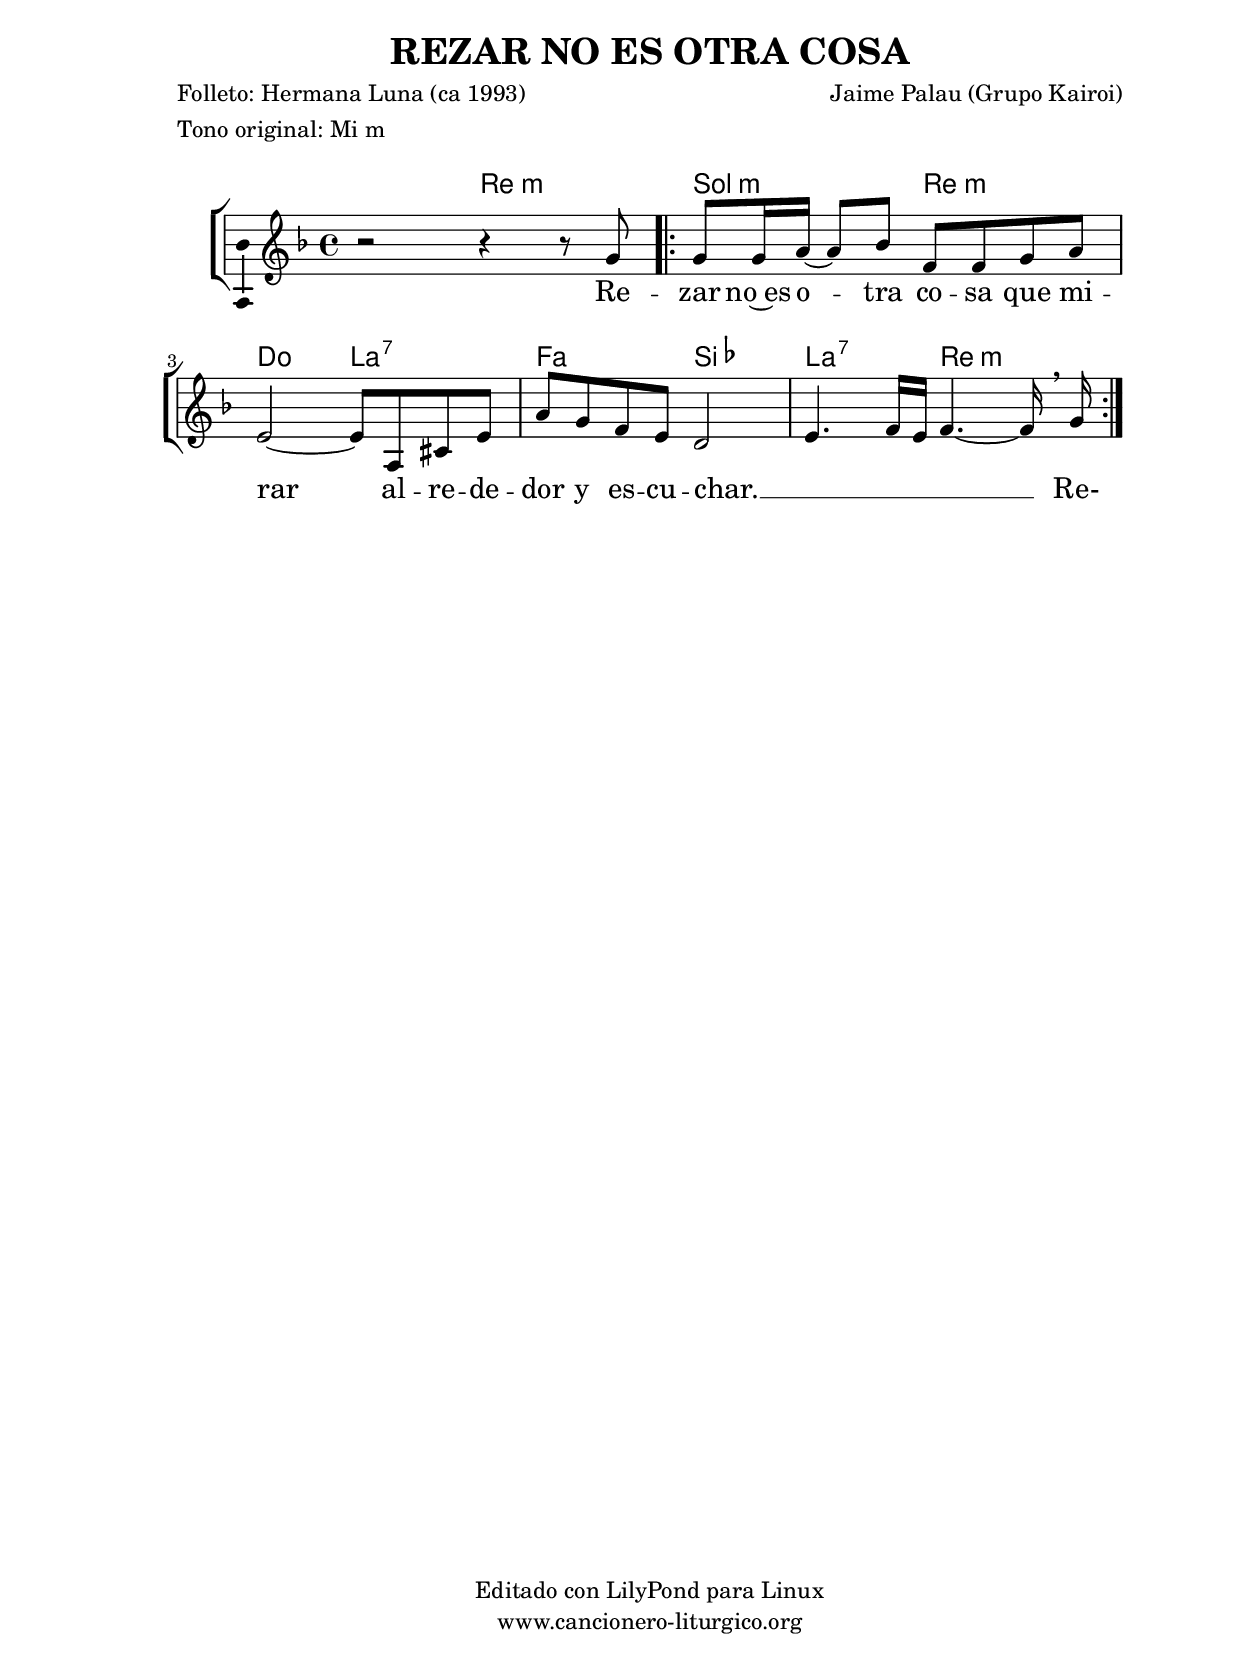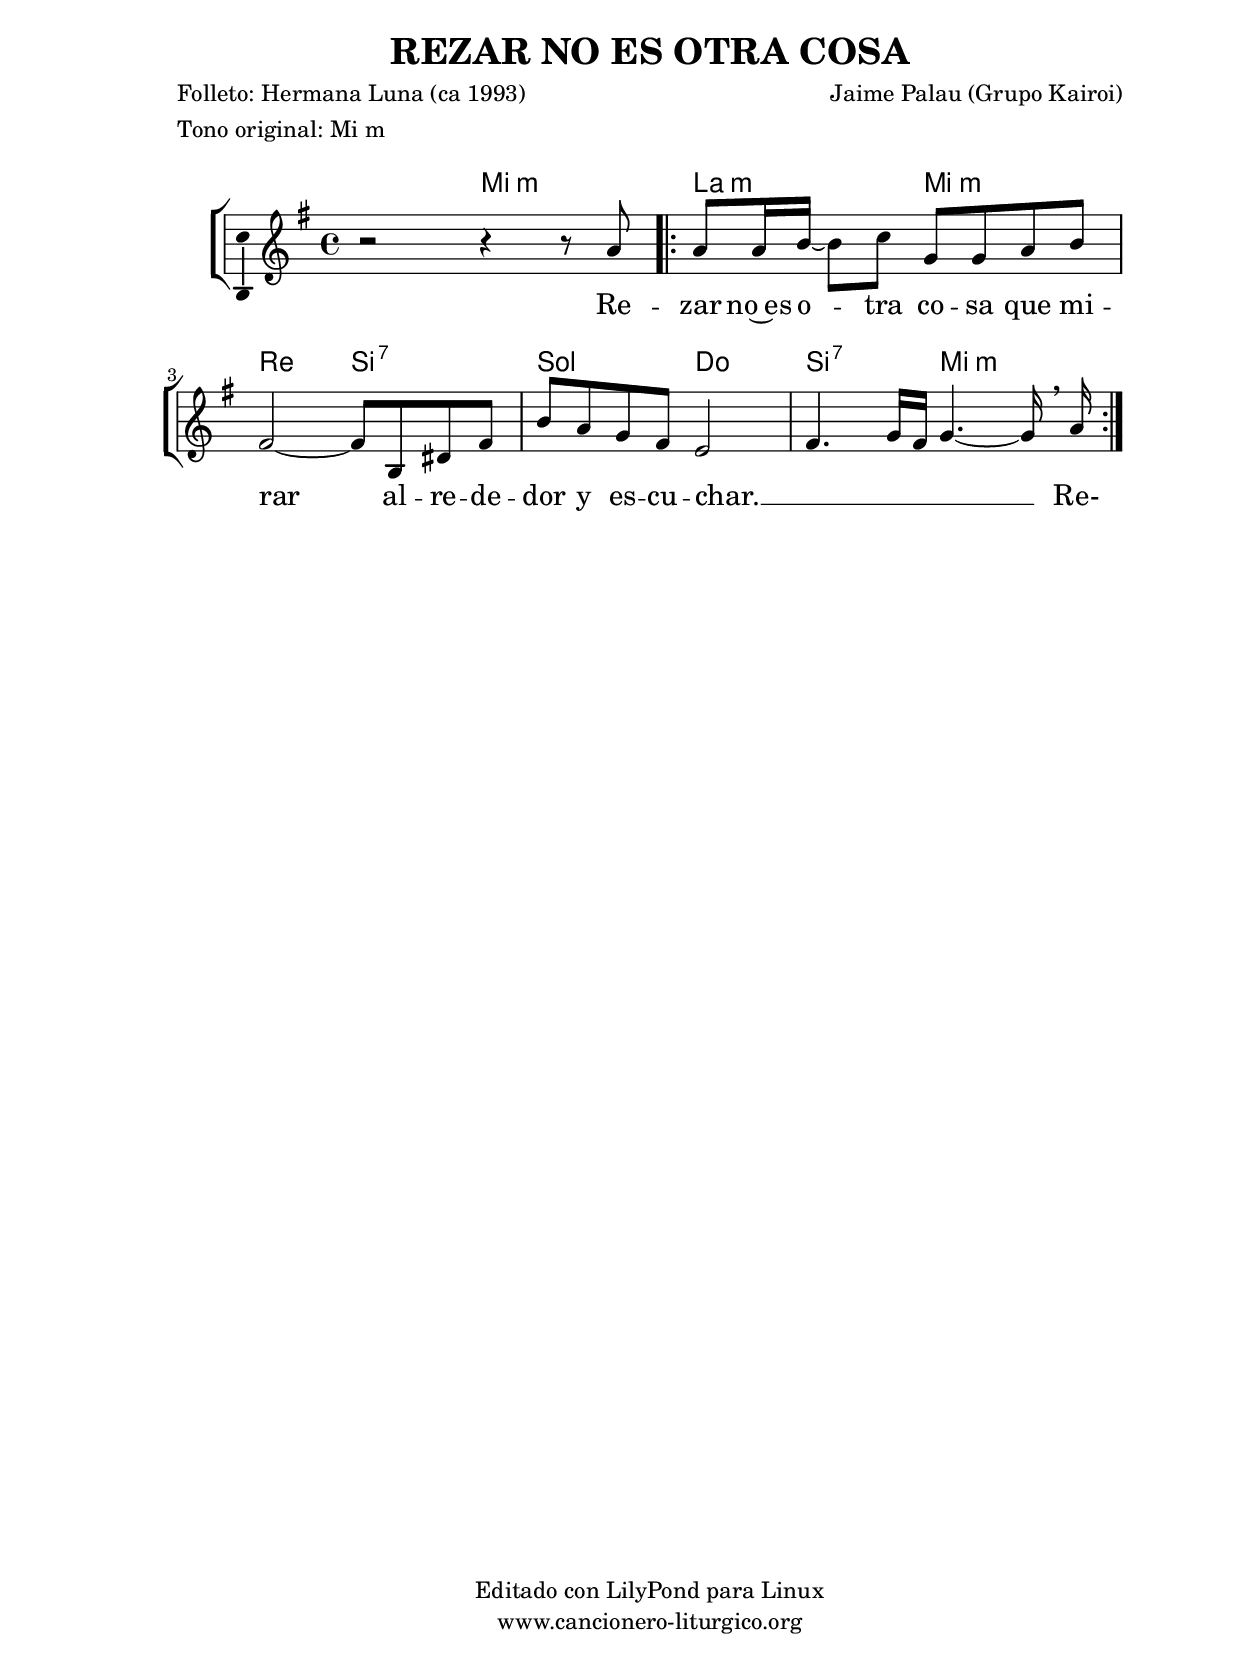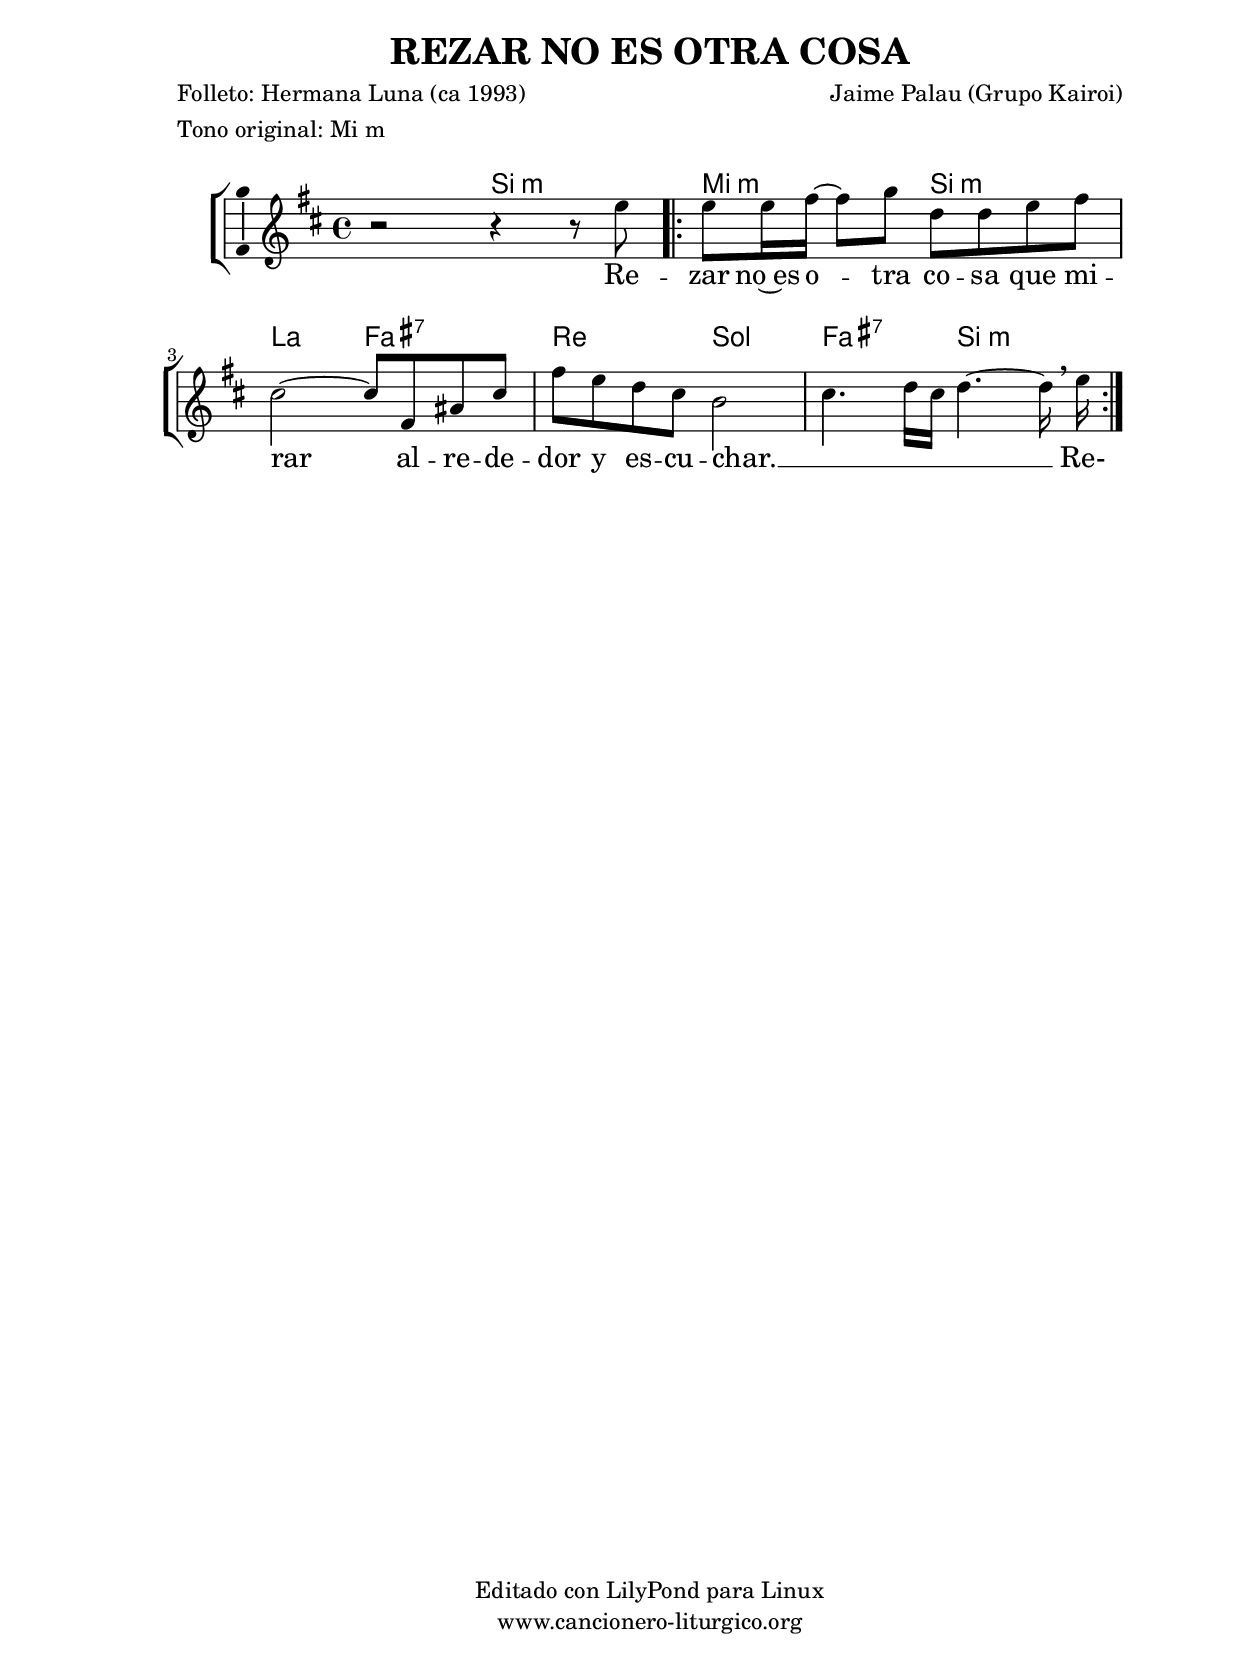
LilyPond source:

%
%para convertir .midi en .wav:
%timidity filename.midi -Ow -o finename.wav
%
%
%Para convertir de .wav a .mp3:
%lame -h -m j filename.wav
%
%
%para escuchar el midi:
%timidity nombrefichero.midi
%


%versión de lilypond para la que se ha escrito esta partitura:
\version "2.16.0"

	%Tamaño papel
	#(set-default-paper-size "a4")
	%Tamaño partitura
	#(set-global-staff-size 20)
	%No responde al pulsar sobre una nota
	#(ly:set-option 'point-and-click #f)

%parámetros del encabezamiento:
\header {
	title = "REZAR NO ES OTRA COSA"
	subtitle = ""
	composer = "Jaime Palau (Grupo Kairoi)"
	poet = "Folleto: Hermana Luna (ca 1993)"
	meter = "Tono original: Mi m"
	arranger = ""
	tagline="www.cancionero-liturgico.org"
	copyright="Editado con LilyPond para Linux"
	}

%parámetros asociados al papel:
\paper  {
	oddHeaderMarkup = \markup {\fill-line { \on-the-fly #not-first-page \fromproperty #'header:title \on-the-fly #not-first-page \fromproperty #'header:composer }}
	evenHeaderMarkup = \markup {\fill-line { \fromproperty #'header:composer \fromproperty #'header:title }}
	#(set-paper-size "a4")
	print-page-number = ##f
	first-page-number = 1
	print-first-page-number = ##f
%	head-separation = 3.0 \cm
	top-margin = 2.0 \cm
	bottom-margin = 0.5\cm
%%%	bottom-margin = -2.0\cm
	left-margin = 3.0 \cm
	line-width = 16.0 \cm 
	indent = 8\mm
	interscoreline = 2.\mm
	between-system-space = 15\mm
%	para que las partituras no llenen la hoja:
	ragged-bottom = ##t
%	idem para la última hoja:
	ragged-last-bottom = ##f
%	para que las partituras llenen el ancho del papel:
	ragged-last = ##f
	after-title-space = 2.5 \cm
%page-count=1
%system-count=8

	%Flexible Vertical Spacing
%	markup-markup-spacing =
%	#'((basic-distance . 15) (minimum-distance . 15) (padding . 3))
	markup-system-spacing =
	#'((basic-distance . 15) (minimum-distance . 15) (padding . 3))
	system-system-spacing =
	#'((basic-distance . 15) (minimum-distance . 15) (padding . 3))
	score-system-spacing =
	#'((basic-distance . 15) (minimum-distance . 15) (padding . 5))
%	top-system-spacing = % header
%	#'((basic-distance . 8) (minimum-distance . 0) (padding . 0))
%	top-markup-spacing =
%	#'((basic-distance . 20) (minimum-distance . 20) (padding . 0))
	last-bottom-spacing = % footer
	#'((basic-distance . 5) (minimum-distance . 5) (padding . 0))
%	score-markup-spacing =
%	#'((basic-distance . 16) (minimum-distance . 13) (padding . 0))

	}


%parámetros que afectan a toda la partitura:
global =  {
	%clave de sol (G):
	\clef G
	%armadura:
	\transpose e d
	\key e \minor
	\tempo 4=70
	\set Score.tempoHideNote = ##t
	}


acordes = {
	\italianChords
	\chordmode {
	\transpose e d
{

s2 e2:m

\repeat volta 2 {
a:m e:m d b:7 g c b:7 e:m
}

}
}
}



melodia = 

	\transpose e d
{

\time 4/4

\relative c''{

r2 r4 r8 a8

\repeat volta 2 {

a8 a16 b~b8 c g g a b
fis2~fis8 b, dis fis
b8 a g fis e2
fis4. g16 fis g4.~g16 \breathe a

}

%\bar "|."
}
}

texto = \lyricmode {
Re -- zar no~es o -- tra co -- sa que mi -- rar al -- re -- de -- dor
y es -- cu -- char. __ _ _ _ _
Re-
	}


acordesStaff = \context ChordNames = acordesStaff <<
	\set chordChanges = ##t
	\acordes
	>>


vozStaff = \context Voice = vozStaff
\with {\consists "Ambitus_engraver"}
<<
%	\set Staff.instrumentName = ""
%	\set Staff.shortInstrumentName = ""
%	\set Staff.midiInstrument = #"clarinet"
%	\set Staff.midiInstrument = #"cello"
	\set Staff.midiInstrument = #"flute"
%	\set Staff.midiInstrument = #"electric guitar (jazz)"
%	\set Staff.midiInstrument = #"english horn"
%	\set Staff.midiInstrument = #"violin"
%	\set Staff.midiInstrument = #"glockenspiel"
	\set Staff.midiMinimumVolume = #0.7
	\set Staff.midiMaximumVolume = #0.9
	\global
	\melodia
	>>


textoStaff = \context Lyrics = textoStaff <<
	\lyricsto vozStaff \texto
	>>

\book {
	\score {
		\context ChoirStaff {
			\override StaffGroup.SystemStartBracket #'collapse-height = #1
			\override Score.SystemStartBar #'collapse-height = #1
			<<
			\acordesStaff
			\vozStaff
			\textoStaff
			>>
			}
		\layout {
	    		\context {
				\Lyrics
				\override LyricText #'font-size = #2
				}
	   		 \context {
				\Score
				\override StaffSymbol #'staff-space = #(magstep +3)
				}
			}
		}
	\score {
		\unfoldRepeats
		\context ChoirStaff {
			<<
			\acordesStaff
			\vozStaff
			>>
			}
		\midi {
	  		\context {
	  			\Score
				tempoWholesPerMinute = #(ly:make-moment 70 4)
				}
			}
		}
	}



#(define output-suffix "C")
\book {
	\score {
		\context ChoirStaff {
			\override StaffGroup.SystemStartBracket #'collapse-height = #1
			\override Score.SystemStartBar #'collapse-height = #1
\transpose c d
			<<
			\acordesStaff
			\vozStaff
			\textoStaff
			>>
			}
		\layout {
	    		\context {
				\Lyrics
				\override LyricText #'font-size = #2
				}
	   		 \context {
				\Score
				\override StaffSymbol #'staff-space = #(magstep +3)
				}
			}
		}
	}

#(define output-suffix "S")
\book {
	\score {
		\context ChoirStaff {
			\override StaffGroup.SystemStartBracket #'collapse-height = #1
			\override Score.SystemStartBar #'collapse-height = #1
\transpose c a
			<<
			\acordesStaff
			\vozStaff
			\textoStaff
			>>
			}
		\layout {
	    		\context {
				\Lyrics
				\override LyricText #'font-size = #2
				}
	   		 \context {
				\Score
				\override StaffSymbol #'staff-space = #(magstep +3)
				}
			}
		}
	}


